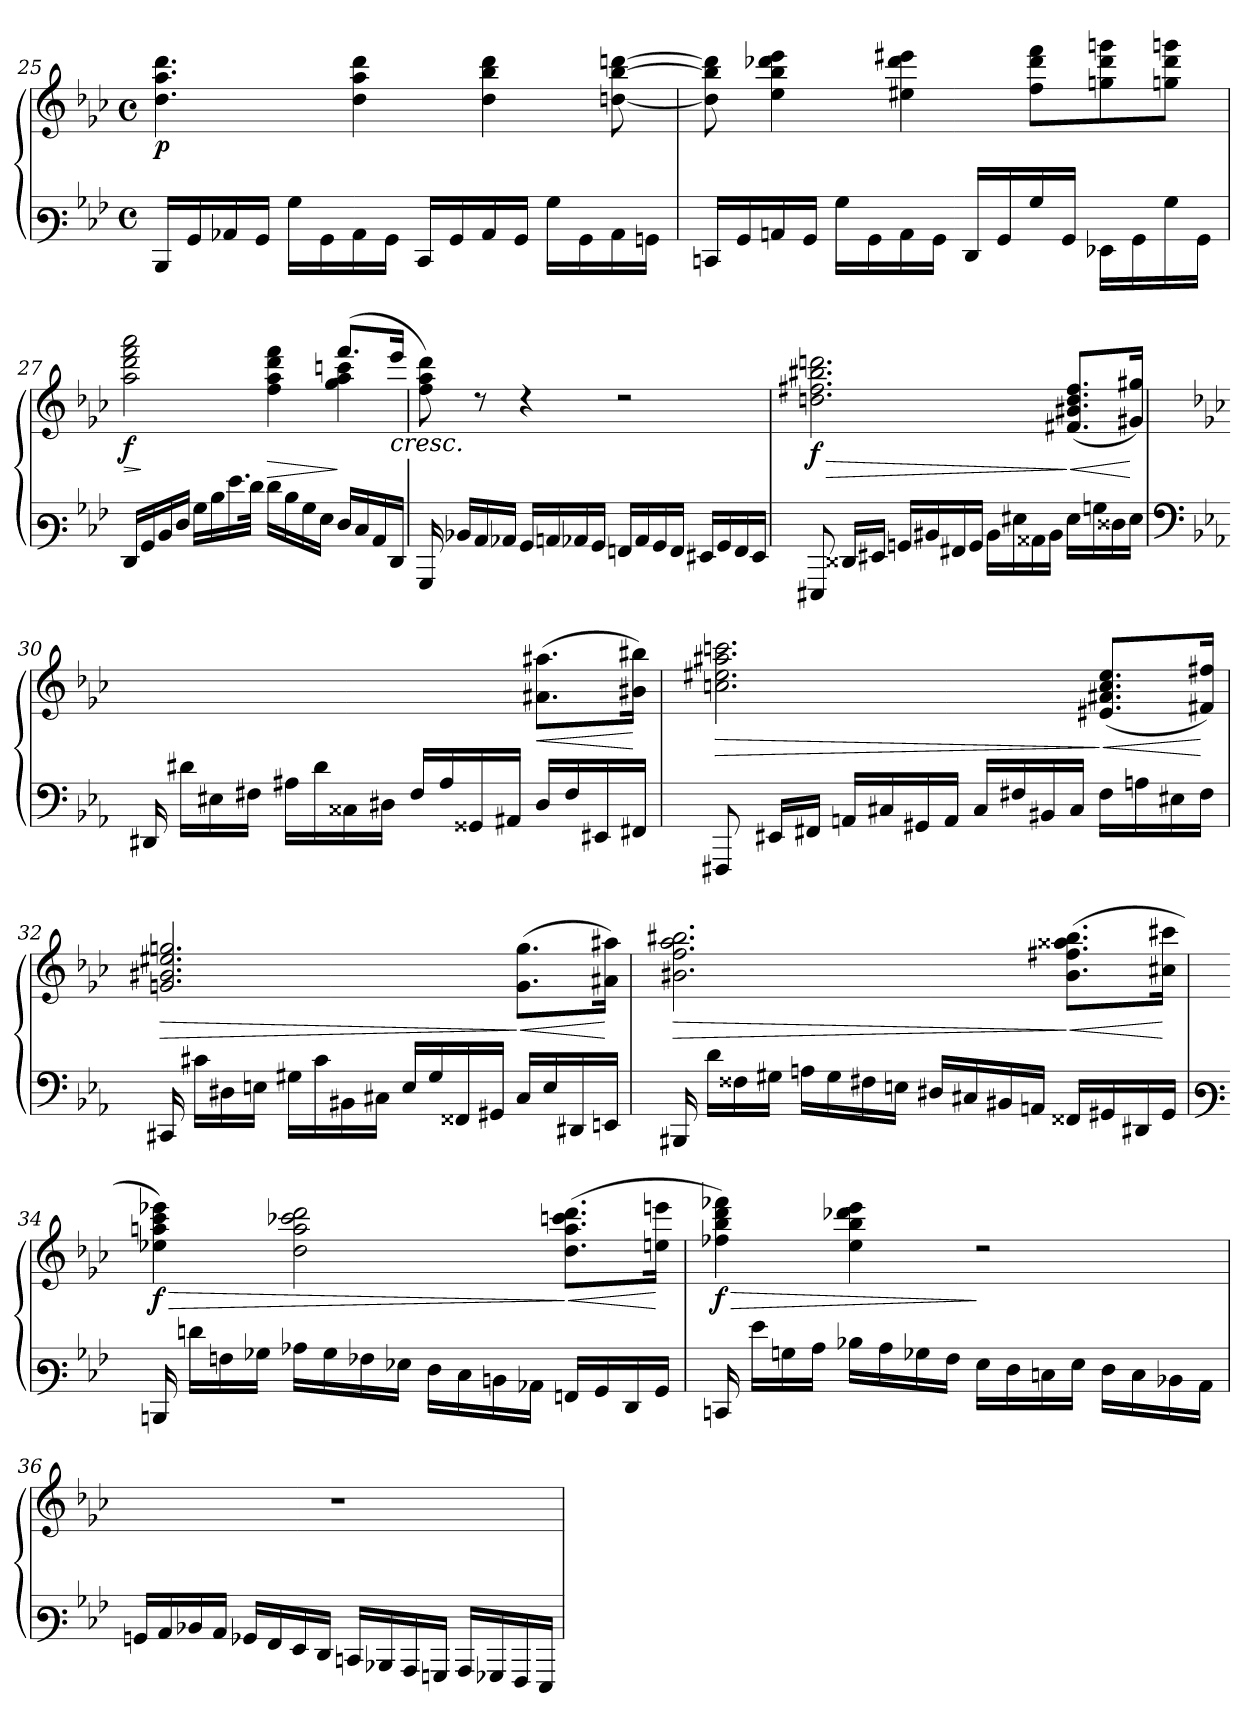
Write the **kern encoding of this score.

**kern	**kern	**dynam
*part1	*part1	*part1
*staff2	*staff1	*staff1/2
!!LO:LB:g=z
*clefF3	*clefG3	*
*k[b-e-a-]	*k[b-e-a-]	*
*M4/4	*M4/4	*
*met(c)	*met(c)	*
=25	=25	=25
!	!	!LO:DY:b
16DD/LL	4.b-\ 4.ff\ 4.bb-\	p
16BB-/	.	.
16C-X/	.	.
16BB-/JJ	.	.
16B-\LL	.	.
16BB-\	.	.
16C-\	4b-\ 4ff\ 4bb-\	.
16BB-\JJ	.	.
16EE-/LL	.	.
16BB-/	.	.
16C-/	4b-\ 4gg\ 4bb-\	.
16BB-/JJ	.	.
16B-\LL	.	.
16BB-\	.	.
16C-\	[<8bn\ [>8gg\ [>8bbn\	.
16BB\JJ	.	.
=26	=26	=26
16EEn/LL	8b\] 8gg\] 8bb\]	.
16BB-/	.	.
16Cn/	4cc\ 4gg\ 4bb-X\ 4ccc\	.
16BB-/JJ	.	.
16B-\LL	.	.
16BB-\	.	.
16C\	4cc#X\ 4bb-\ 4ccc#X\	.
16BB-\JJ	.	.
16FF/LL	.	.
16BB-/	.	.
16B-/	8dd\ 8bb-\ 8ddd\L	.
16BB-/JJ	.	.
16GG-X\LL	8ee\ 8bb-\ 8eee\	.
16BB-\	.	.
16B-\	8een\ 8bb-\ 8eeen\J	.
16BB-\JJ	.	.
=27	=27	=27
*	*^	*
!	!	!	!LO:HP:b
!	!	!	!LO:DY:n=1:b
16FF/LL	2.ryy	2ff\ 2bb-\ 2ddd\ 2fff\	> f
16BB-/	.	.	]
16D/	.	.	.
16F/JJ	.	.	.
16B-\LL	.	.	.
16d\	.	.	.
16.g\	.	.	.
32f\JJk	.	.	.
!	!	!	!LO:HP:n=1:b
!	!	!	!LO:HP:n=1:b
16f\LL	.	4dd\ 4ff\ 4bb-\ 4ddd\	[ > >
16d\	.	.	.
16B-\	.	.	.
16G\JJ	.	.	.
16F/LL	(>8.ddd/L	4ee-\ 4ff\ 4aan\	]
16E-/	.	.	.
16C/	.	.	.
!	!	!	!LO:HP:b
16FF/JJ	16ccc/Jk	.	<
*	*v	*v	*
.	.	]
!!LO:LB:g=z
=28	=28	=28
16BBB-/	8dd\ 8ff\ 8bb-\)	.
16D-X/LL	.	.
16C/	8rb	.
16C-X/JJ	.	.
16BB-/LL	4rb	.
16Cn/	.	.
16C-X/	.	.
16BB-/JJ	.	.
16AAn/LL	2rb	.
16C-/	.	.
16BB-/	.	.
16AA/JJ	.	.
16GG#X/LL	.	.
16BB-/	.	.
16AA/	.	.
16GG#/JJ	.	.
=29	=29	=29
!	!	!LO:HP:b
!	!	!LO:DY:n=1:b
8GGG#X/	2.bn\ 2.dd#X\ 2.gg#\ 2.bbn\	> f
16FF##X/LL	.	.
16GG#X/JJ	.	.
16BBn/LL	.	.
16D#X/	.	.
16AA#X/	.	.
16BB/JJ	.	.
16D#\LL	.	.
16G#X\	.	.
16C##X\	.	.
16D#\JJ	.	.
!	!	!LO:HP:n=1:b
16G#\LL	(<8.d#X/ 8.g#X/ 8.b/ 8.dd#/L	] <
16Bn\	.	.
16F##X\	.	.
16G#\JJ	16e#X/ 16ee#X/Jk)	[
!!LO:PB:g=z
=30	=30	=30
*clefF4	*	*
*k[b-e-a-]	*k[b-e-a-]	*
16DD#X/	2.ryy	.
16d#X\LL	.	.
16E#X\	.	.
16F#X\JJ	.	.
16A#X\LL	.	.
16d#\	.	.
16C##X\	.	.
16D#X\JJ	.	.
16F#/LL	.	.
16A#/	.	.
16GG##X/	.	.
16AA#X/JJ	.	.
!	!	!LO:HP:b
!	!	!LO:HP:n=1:b
16D#/LL	(>8.f#\ 8.ff#\L	< >
16F#/	.	.
16EE#X/	.	.
16FF#X/JJ	16g#X\ 16gg#X\Jk)	[
.	.	]
=31	=31	=31
!	!	!LO:HP:b
8FFF#X/	2.an\ 2.cc#X\ 2.ff#\ 2.aan\	>
16EE#X/LL	.	.
16FF#X/JJ	.	.
16AAn/LL	.	.
16C#X/	.	.
16GG#X/	.	.
16AA/JJ	.	.
16C#/LL	.	.
16F#X/	.	.
16BB#X/	.	.
16C#/JJ	.	.
!	!	!LO:HP:n=1:b
16F#\LL	(<8.c#X/ 8.f#X/ 8.a/ 8.cc#/L	] <
16An\	.	.
16E#X\	.	.
16F#\JJ	16d#X/ 16dd#X/Jk)	[
!!LO:LB:g=z
=32	=32	=32
!	!	!LO:HP:b
16CC#X/	2.en/ 2.g#X/ 2.cc#/ 2.een/	>
16c#X\LL	.	.
16D#X\	.	.
16En\JJ	.	.
16G#X\LL	.	.
16c#\	.	.
16BB#X\	.	.
16C#X\JJ	.	.
16E/LL	.	.
16G#/	.	.
16FF##X/	.	.
16GG#X/JJ	.	.
!	!	!LO:HP:n=1:b
16C#/LL	(>8.e\ 8.ee\L	] <
16E/	.	.
16DD#X/	.	.
16EEn/JJ	16f#X\ 16ff#X\Jk)	[
=33	=33	=33
!	!	!LO:HP:b
16BBB#X/	2.g#X\ 2.dd\ 2.ff\ 2.gg#X\	>
16d\LL	.	.
16F##X\	.	.
16G#X\JJ	.	.
16An\LL	.	.
16G#\	.	.
16F#X\	.	.
16En\JJ	.	.
16D#X/LL	.	.
16C#X/	.	.
16BB#X/	.	.
16AAn/JJ	.	.
!	!	!LO:HP:n=1:b
16FF##X/LL	(>8.g#\ 8.dd#\ 8.ff##\ 8.gg#\L	] <
16GG#X/	.	.
16DD#X/	.	.
16GG#/JJ	16a#X\ 16aa#X\Jk	[
!!LO:LB:g=z
=34	=34	=34
*clefF3	*	*
!	!	!LO:HP:b
!	!	!LO:DY:n=1:b
16DDn/	4cc-X\ 4ffn\ 4aa-\ 4ccc-X\)	> f
16fn\LL	.	.
16An\	.	.
16B-X\JJ	.	.
16c-X\LL	2b-\ 2ff\ 2aa-X\ 2bb-\	.
16B-\	.	.
16A-X\	.	.
16G-X\JJ	.	.
16F\LL	.	.
16E-\	.	.
16Dn\	.	.
16C-X\JJ	.	.
!	!	!LO:HP:n=1:b
16AAn/LL	(>8.b-\ 8.ff\ 8.aa\ 8.bb-\L	] <
16BB-/	.	.
16FF/	.	.
16BB-/JJ	16ccn\ 16cccn\Jk	[
=35	=35	=35
!	!	!LO:HP:b
!	!	!LO:DY:n=1:b
16EEn/	4dd-X\ 4gg\ 4bb-\ 4ddd-X\)	> f
16g\LL	.	.
16Bn\	.	.
16c\JJ	.	.
16d-X\LL	4cc\ 4gg\ 4bb-X\ 4ccc\	.
16c\	.	.
16B-X\	.	.
16A-\JJ	.	.
16G\LL	2rcc	]
16F\	.	.
16En\	.	.
16G\JJ	.	.
16F\LL	.	.
16E\	.	.
16D-X\	.	.
16C\JJ	.	.
!!LO:LB:g=z
=36	=36	=36
16BBn/LL	1r	.
16C/	.	.
16D-X/	.	.
16C/JJ	.	.
16BB-X/LL	.	.
16AA-/	.	.
16GG/	.	.
16FF/JJ	.	.
16EEn/LL	.	.
16DD-X/	.	.
16CC/	.	.
16BBBn/JJ	.	.
16CC/LL	.	.
16BBB-X/	.	.
16AAA-/	.	.
16GGG/JJ	.	.
=	=	=
*-	*-	*-
